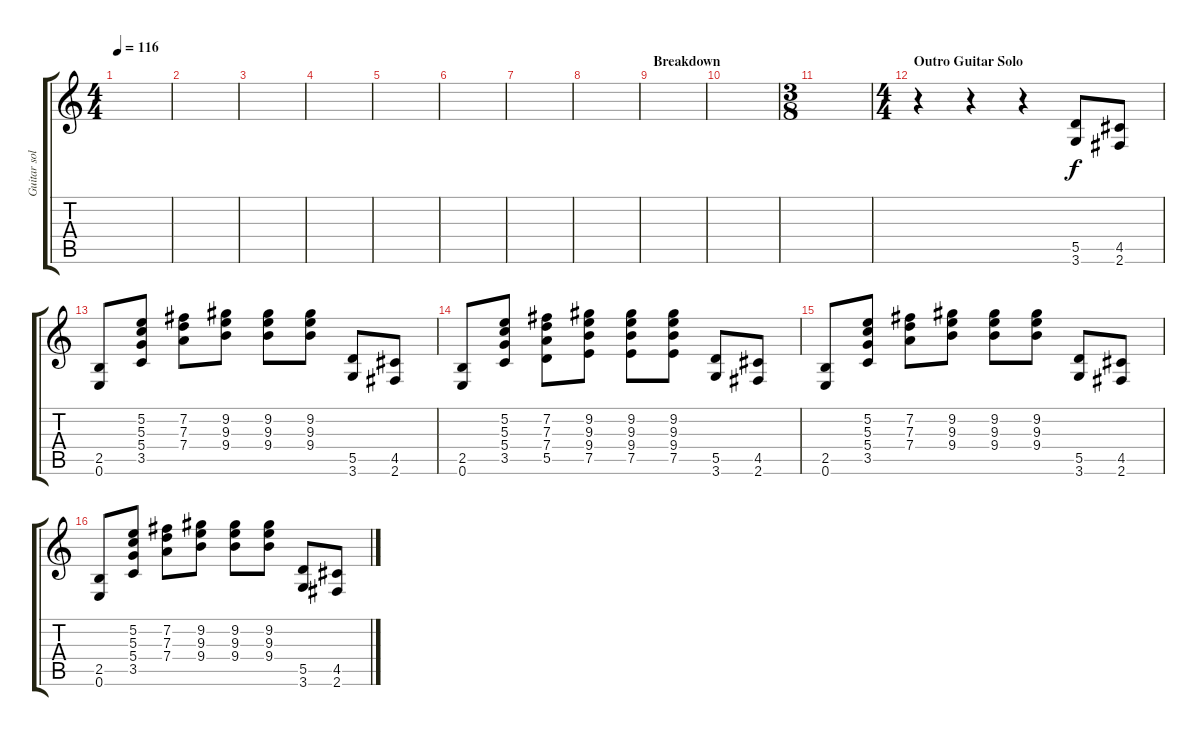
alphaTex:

\track ("Guitar solo + overbud" "Guitar sol") {instrument distortionguitar}
\staff {score tabs}
\tuning (E4 B3 G3 D3 A2 E2) {hide}
\ts (4 4)
\tempo 116
\clef g2
\ks c
|
|
|
|
|
|
|
|
\section ("" "Breakdown")
|
|
\ts (3 8)
|
\ts (4 4)
\section ("" "Outro Guitar Solo")
r.4 r.4 r.4 (5.5 3.6).8 (4.5 2.6).8 |
(2.5 0.6).8 (5.2 5.3 5.4 3.5).8 (7.2 7.3 7.4).8 (9.2 9.3 9.4).8 (9.2 9.3 9.4).8 (9.2 9.3 9.4).8 (5.5 3.6).8 (4.5 2.6).8 |
(2.5 0.6).8 (5.2 5.3 5.4 3.5).8 (7.2 7.3 7.4 5.5).8 (9.2 9.3 9.4 7.5).8 (9.2 9.3 9.4 7.5).8 (9.2 9.3 9.4 7.5).8 (5.5 3.6).8 (4.5 2.6).8 |
(2.5 0.6).8 (5.2 5.3 5.4 3.5).8 (7.2 7.3 7.4).8 (9.2 9.3 9.4).8 (9.2 9.3 9.4).8 (9.2 9.3 9.4).8 (5.5 3.6).8 (4.5 2.6).8 |
(2.5 0.6).8 (5.2 5.3 5.4 3.5).8 (7.2 7.3 7.4).8 (9.2 9.3 9.4).8 (9.2 9.3 9.4).8 (9.2 9.3 9.4).8 (5.5 3.6).8 (4.5 2.6).8
